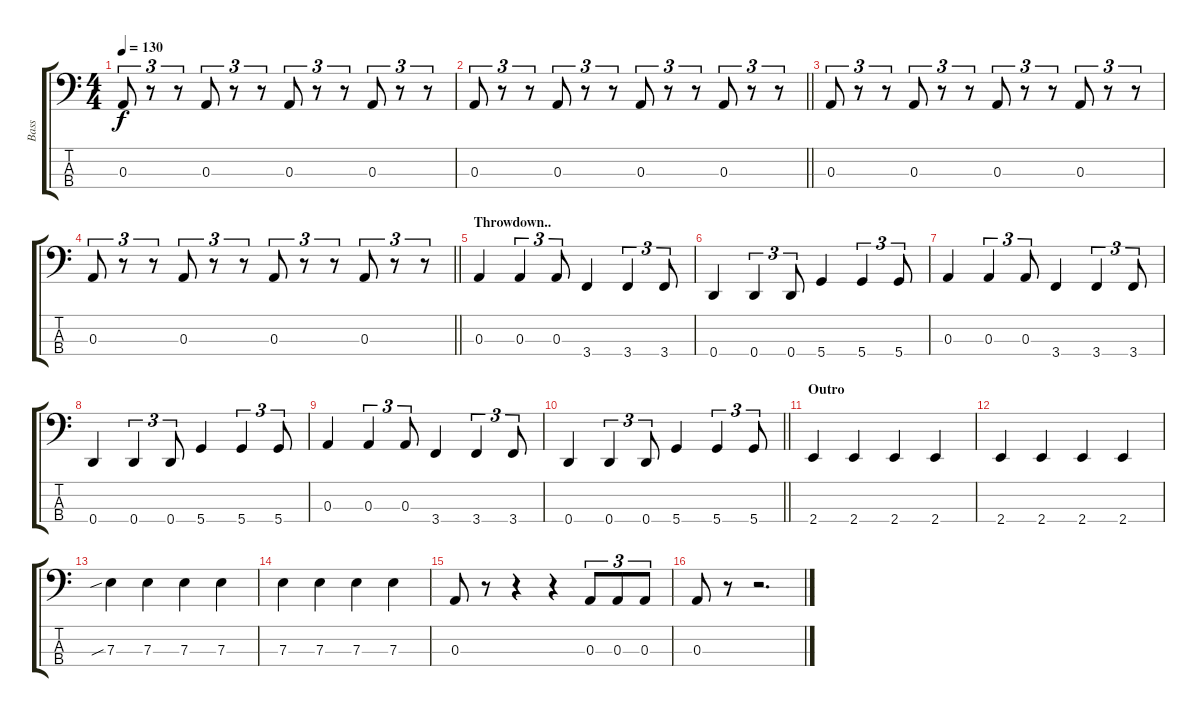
\track ("Bass" "Bass") {instrument electricbassfinger}
\staff {score tabs}
\tuning (G2 D2 A1 D1) {hide}
\ts (4 4)
\tempo 130
\clef f4
\ks c
0.3.8{tu (3 2) dy f} r.8{tu (3 2)} r.8{tu (3 2)} 0.3.8{tu (3 2)} r.8{tu (3 2)} r.8{tu (3 2)} 0.3.8{tu (3 2)} r.8{tu (3 2)} r.8{tu (3 2)} 0.3.8{tu (3 2)} r.8{tu (3 2)} r.8{tu (3 2)} |
\barLineRight lightlight
0.3.8{tu (3 2)} r.8{tu (3 2)} r.8{tu (3 2)} 0.3.8{tu (3 2)} r.8{tu (3 2)} r.8{tu (3 2)} 0.3.8{tu (3 2)} r.8{tu (3 2)} r.8{tu (3 2)} 0.3.8{tu (3 2)} r.8{tu (3 2)} r.8{tu (3 2)} |
0.3.8{tu (3 2)} r.8{tu (3 2)} r.8{tu (3 2)} 0.3.8{tu (3 2)} r.8{tu (3 2)} r.8{tu (3 2)} 0.3.8{tu (3 2)} r.8{tu (3 2)} r.8{tu (3 2)} 0.3.8{tu (3 2)} r.8{tu (3 2)} r.8{tu (3 2)} |
\barLineRight lightlight
0.3.8{tu (3 2)} r.8{tu (3 2)} r.8{tu (3 2)} 0.3.8{tu (3 2)} r.8{tu (3 2)} r.8{tu (3 2)} 0.3.8{tu (3 2)} r.8{tu (3 2)} r.8{tu (3 2)} 0.3.8{tu (3 2)} r.8{tu (3 2)} r.8{tu (3 2)} |
\section ("" "Throwdown..")
0.3.4 0.3.4{tu (3 2)} 0.3.8{tu (3 2)} 3.4.4 3.4.4{tu (3 2)} 3.4.8{tu (3 2)} |
0.4.4 0.4.4{tu (3 2)} 0.4.8{tu (3 2)} 5.4.4 5.4.4{tu (3 2)} 5.4.8{tu (3 2)} |
0.3.4 0.3.4{tu (3 2)} 0.3.8{tu (3 2)} 3.4.4 3.4.4{tu (3 2)} 3.4.8{tu (3 2)} |
0.4.4 0.4.4{tu (3 2)} 0.4.8{tu (3 2)} 5.4.4 5.4.4{tu (3 2)} 5.4.8{tu (3 2)} |
0.3.4 0.3.4{tu (3 2)} 0.3.8{tu (3 2)} 3.4.4 3.4.4{tu (3 2)} 3.4.8{tu (3 2)} |
\barLineRight lightlight
0.4.4 0.4.4{tu (3 2)} 0.4.8{tu (3 2)} 5.4.4 5.4.4{tu (3 2)} 5.4.8{tu (3 2)} |
\section ("" "Outro")
2.4.4 2.4.4 2.4.4 2.4.4 |
2.4.4 2.4.4 2.4.4 2.4.4 |
7.3{sib}.4 7.3.4 7.3.4 7.3.4 |
7.3.4 7.3.4 7.3.4 7.3.4 |
0.3.8 r.8 r.4 r.4 0.3.8{tu (3 2)} 0.3.8{tu (3 2)} 0.3.8{tu (3 2)} |
0.3.8 r.8 r.2{d}
